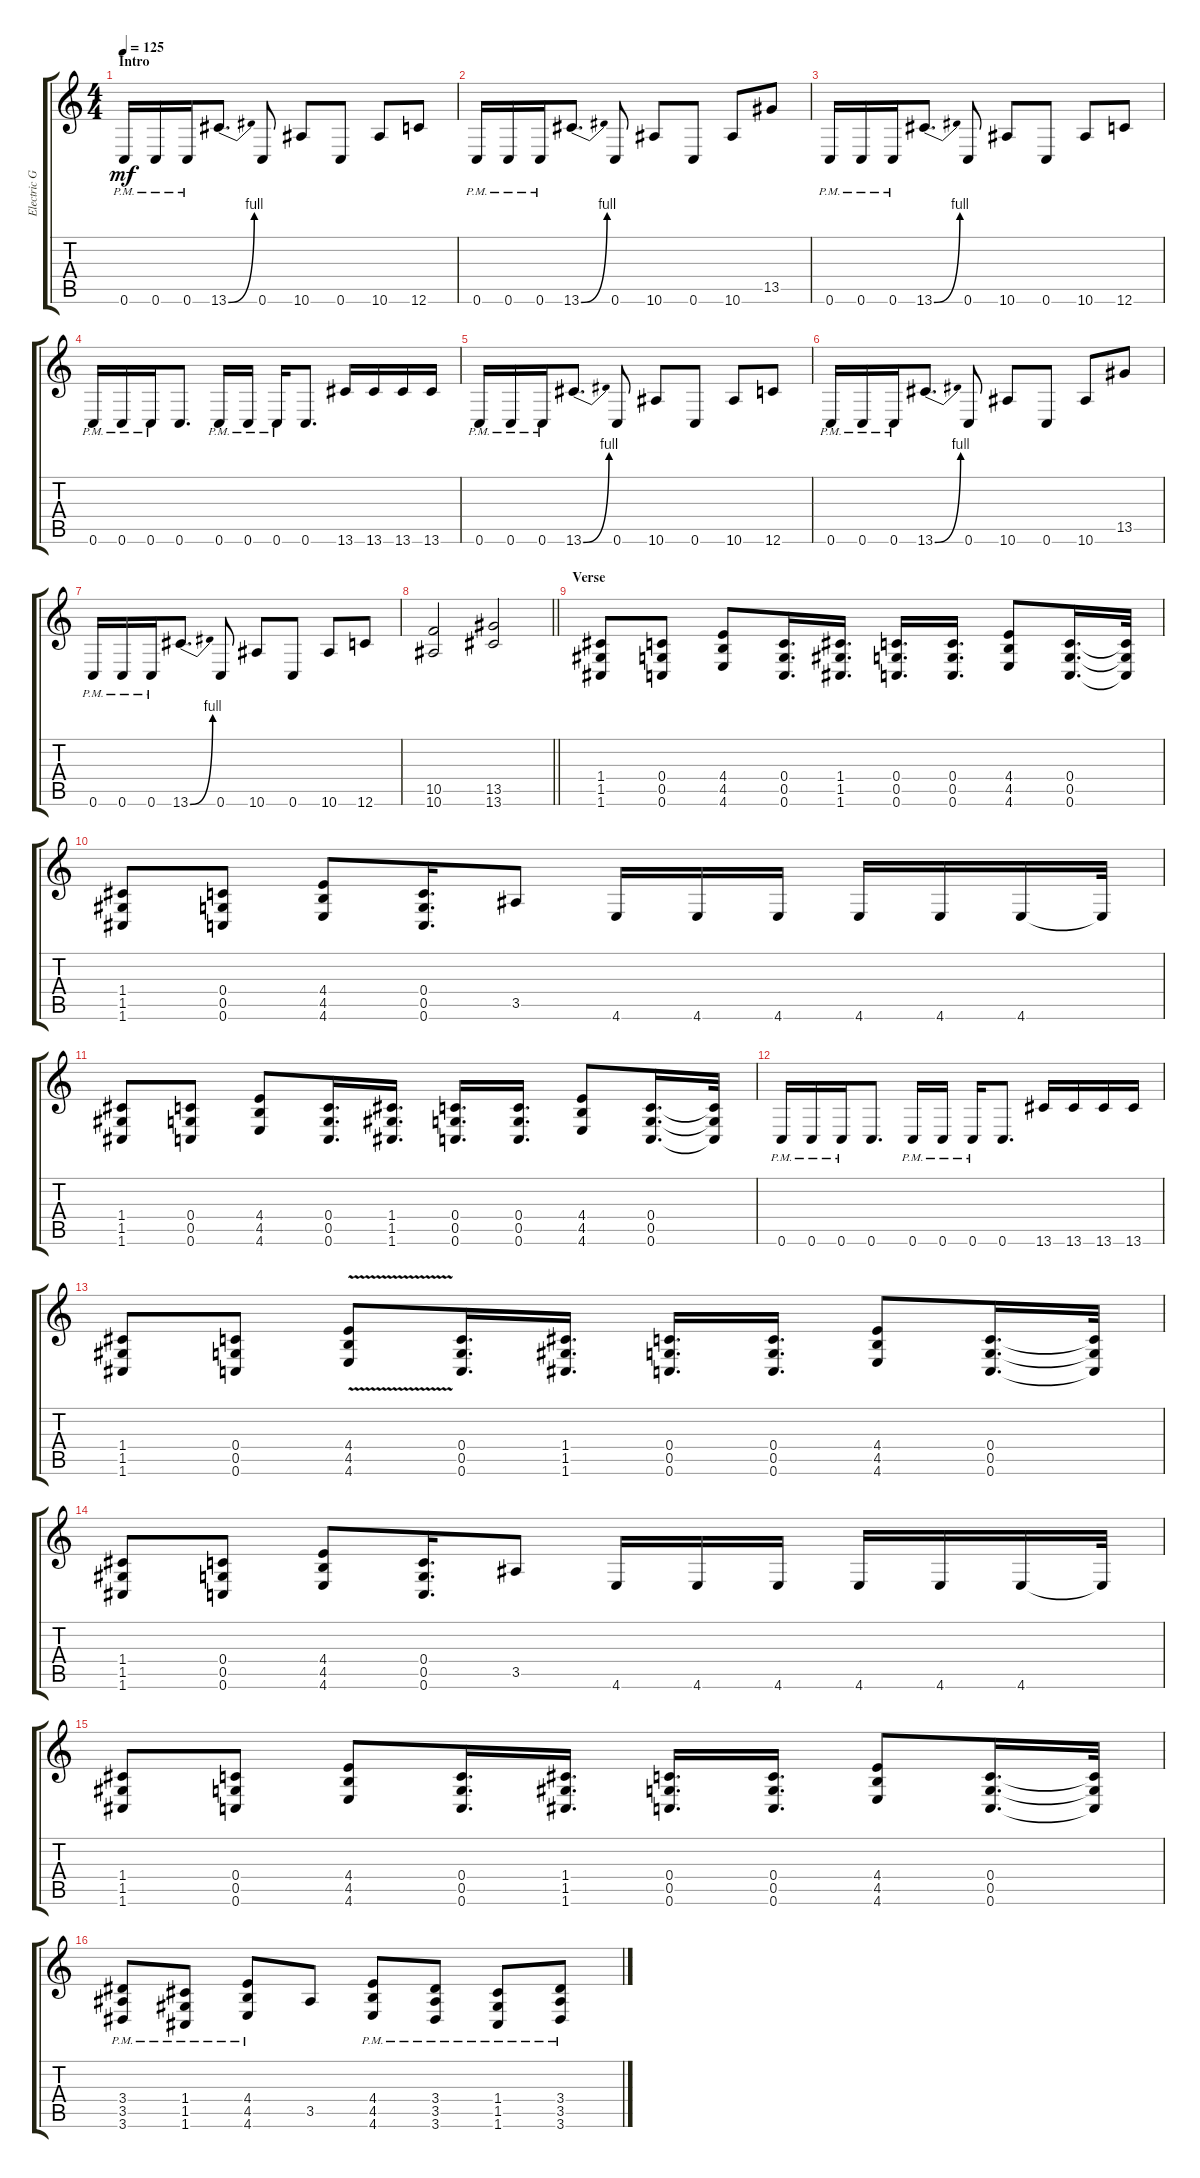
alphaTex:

\track ("Electric Guitar" "Electric G") {instrument distortionguitar}
\staff {score tabs}
\tuning (D4 A3 F3 C3 G2 C2) {hide}
\ts (4 4)
\section ("" "Intro")
\tempo 125
\clef g2
\ks c
0.6{pm}.16{dy mf instrument distortionguitar} 0.6{pm}.16 0.6{pm}.16 13.6{be (bend 0 0 60 4)}.8{d} 0.6.8 10.6.8 0.6.8 10.6.8 12.6.8 |
0.6{pm}.16 0.6{pm}.16 0.6{pm}.16 13.6{be (bend 0 0 60 4)}.8{d} 0.6.8 10.6.8 0.6.8 10.6.8 13.5.8 |
0.6{pm}.16 0.6{pm}.16 0.6{pm}.16 13.6{be (bend 0 0 60 4)}.8{d} 0.6.8 10.6.8 0.6.8 10.6.8 12.6.8 |
0.6{pm}.16 0.6{pm}.16 0.6{pm}.16 0.6.8{d} 0.6{pm}.16 0.6{pm}.16 0.6{pm}.16 0.6.8{d} 13.6.16 13.6.16 13.6.16 13.6.16 |
0.6{pm}.16 0.6{pm}.16 0.6{pm}.16 13.6{be (bend 0 0 60 4)}.8{d} 0.6.8 10.6.8 0.6.8 10.6.8 12.6.8 |
0.6{pm}.16 0.6{pm}.16 0.6{pm}.16 13.6{be (bend 0 0 60 4)}.8{d} 0.6.8 10.6.8 0.6.8 10.6.8 13.5.8 |
0.6{pm}.16 0.6{pm}.16 0.6{pm}.16 13.6{be (bend 0 0 60 4)}.8{d} 0.6.8 10.6.8 0.6.8 10.6.8 12.6.8 |
\barLineRight lightlight
(10.5 10.6).2 (13.5 13.6).2 |
\section ("" "Verse")
(1.4 1.5 1.6).8 (0.4 0.5 0.6).8 (4.4 4.5 4.6).8 (0.4 0.5 0.6).16{d} (1.4 1.5 1.6).16{d} (0.4 0.5 0.6).16{d} (0.4 0.5 0.6).16{d} (4.4 4.5 4.6).8 (0.4 0.5 0.6).16{d} (0.4{t} 0.5{t} 0.6{t}).32 |
(1.4 1.5 1.6).8 (0.4 0.5 0.6).8 (4.4 4.5 4.6).8 (0.4 0.5 0.6).16{d} 3.5.8 4.6.16 4.6.16 4.6.16 4.6.16 4.6.16 4.6.16 4.6{t}.32 |
(1.4 1.5 1.6).8 (0.4 0.5 0.6).8 (4.4 4.5 4.6).8 (0.4 0.5 0.6).16{d} (1.4 1.5 1.6).16{d} (0.4 0.5 0.6).16{d} (0.4 0.5 0.6).16{d} (4.4 4.5 4.6).8 (0.4 0.5 0.6).16{d} (0.4{t} 0.5{t} 0.6{t}).32 |
0.6{pm}.16 0.6{pm}.16 0.6{pm}.16 0.6.8{d} 0.6{pm}.16 0.6{pm}.16 0.6{pm}.16 0.6.8{d} 13.6.16 13.6.16 13.6.16 13.6.16 |
(1.4 1.5 1.6).8 (0.4 0.5 0.6).8 (4.4 4.5{v} 4.6).8 (0.4 0.5 0.6).16{d} (1.4 1.5 1.6).16{d} (0.4 0.5 0.6).16{d} (0.4 0.5 0.6).16{d} (4.4 4.5 4.6).8 (0.4 0.5 0.6).16{d} (0.4{t} 0.5{t} 0.6{t}).32 |
(1.4 1.5 1.6).8 (0.4 0.5 0.6).8 (4.4 4.5 4.6).8 (0.4 0.5 0.6).16{d} 3.5.8 4.6.16 4.6.16 4.6.16 4.6.16 4.6.16 4.6.16 4.6{t}.32 |
(1.4 1.5 1.6).8 (0.4 0.5 0.6).8 (4.4 4.5 4.6).8 (0.4 0.5 0.6).16{d} (1.4 1.5 1.6).16{d} (0.4 0.5 0.6).16{d} (0.4 0.5 0.6).16{d} (4.4 4.5 4.6).8 (0.4 0.5 0.6).16{d} (0.4{t} 0.5{t} 0.6{t}).32 |
(3.4 3.5{pm} 3.6{pm}).8 (1.4 1.5{pm} 1.6{pm}).8 (4.4 4.5{pm} 4.6{pm}).8 3.5.8 (4.4 4.5{pm} 4.6{pm}).8 (3.4 3.5{pm} 3.6{pm}).8 (1.4 1.5{pm} 1.6{pm}).8 (3.4 3.5{pm} 3.6{pm}).8
